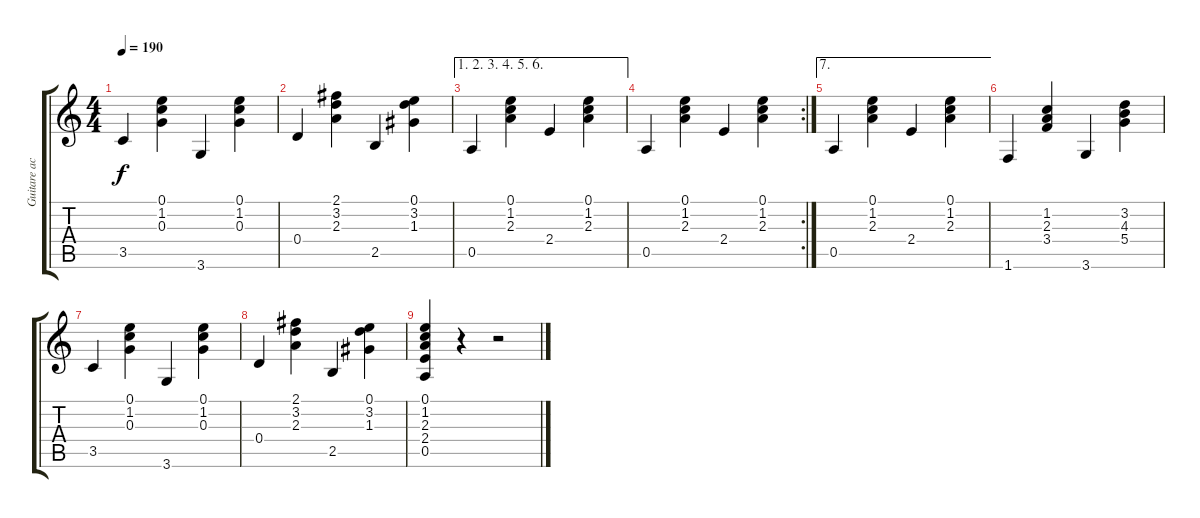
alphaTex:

\track ("Guitare accompagnement" "Guitare ac") {instrument acousticguitarnylon}
\staff {score tabs}
\tuning (E4 B3 G3 D3 A2 E2) {hide}
\ts (4 4)
\tempo 190
\clef g2
\ks c
3.5.4{dy f} (0.1 1.2 0.3).4 3.6.4 (0.1 1.2 0.3).4 |
0.4.4 (2.1 3.2 2.3).4 2.5.4 (0.1 3.2 1.3).4 |
\ae (1 2 3 4 5 6)
0.5.4 (0.1 1.2 2.3).4 2.4.4 (0.1 1.2 2.3).4 |
\rc 2
0.5.4 (0.1 1.2 2.3).4 2.4.4 (0.1 1.2 2.3).4 |
\ae 7
0.5.4 (0.1 1.2 2.3).4 2.4.4 (0.1 1.2 2.3).4 |
1.6.4 (1.2 2.3 3.4).4 3.6.4 (3.2 4.3 5.4).4 |
3.5.4 (0.1 1.2 0.3).4 3.6.4 (0.1 1.2 0.3).4 |
0.4.4 (2.1 3.2 2.3).4 2.5.4 (0.1 3.2 1.3).4 |
(0.1 1.2 2.3 2.4 0.5).4 r.4 r.2
